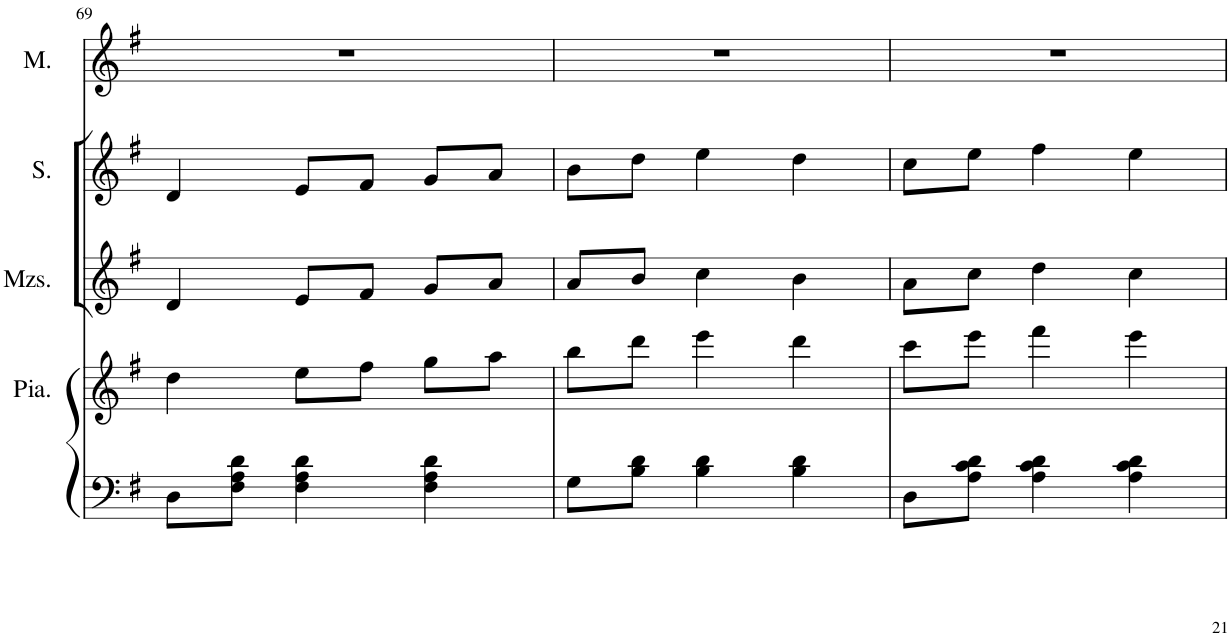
**kern	**kern	**kern	**kern	**kern
*part5	*part4	*part3	*part2	*part1
*staff5	*staff4	*staff3	*staff2	*staff1
*I"Piano	*I"Piano	*I"Mezzo-soprano	*I"Soprano	*I"Mariette
*	*I'Pia.	*I'Mzs.	*I'S.	*I'M.
!!LO:PB:g=z
*clefF4	*clefG2	*clefG2	*clefG2	*clefG2
*	*	*	*	*Trd1c2
*k[f#]	*k[f#]	*k[f#]	*k[f#]	*k[f#]
*M3/4	*M3/4	*M3/4	*M3/4	*M3/4
=69	=69	=69	=69	=69
8D\L	4dd\	4d/	4d/	2.r
8F#\ 8A\ 8d\J	.	.	.	.
4F#\ 4A\ 4d\	8ee\L	8e/L	8e/L	.
.	8ff#\J	8f#/J	8f#/J	.
4F#\ 4A\ 4d\	8gg\L	8g/L	8g/L	.
.	8aa\J	8a/J	8a/J	.
=70	=70	=70	=70	=70
8G\L	8bb\L	8a/L	8b\L	2.r
8B\ 8d\J	8ddd\J	8b/J	8dd\J	.
4B\ 4d\	4eee\	4cc\	4ee\	.
4B\ 4d\	4ddd\	4b\	4dd\	.
=71	=71	=71	=71	=71
8D\L	8ccc\L	8a\L	8cc\L	2.r
8A\ 8c\ 8d\J	8eee\J	8cc\J	8ee\J	.
4A\ 4c\ 4d\	4fff#\	4dd\	4ff#\	.
4A\ 4c\ 4d\	4eee\	4cc\	4ee\	.
=	=	=	=	=
*-	*-	*-	*-	*-
